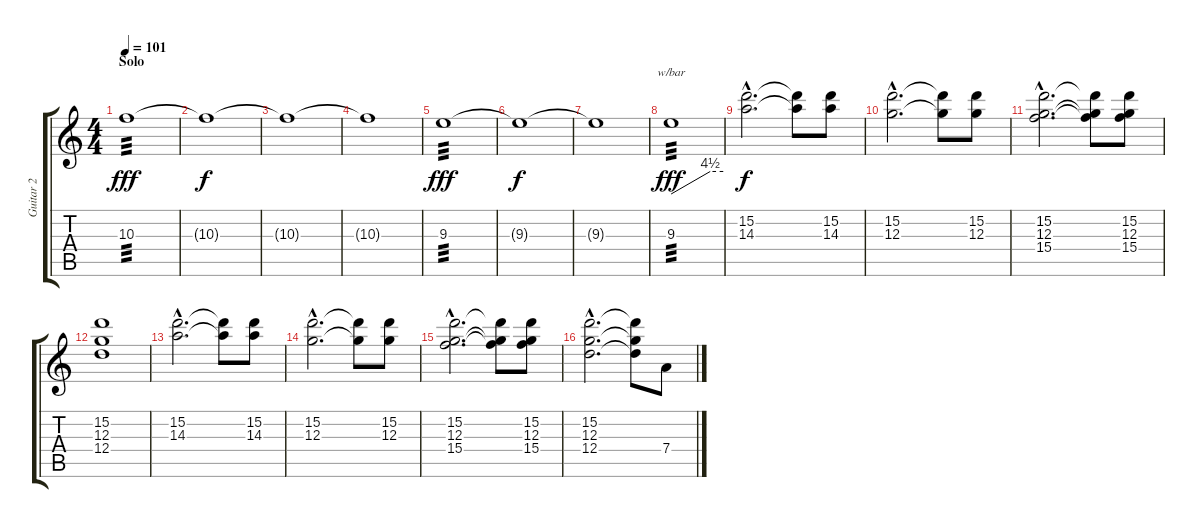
\track ("Guitar 2" "Guitar 2") {instrument overdrivenguitar}
\staff {score tabs}
\tuning (E4 B3 G3 D3 A2 E2) {hide}
\ts (4 4)
\section ("" "Solo")
\tempo 101
\clef g2
\ks c
10.3.1{tp 3 dy fff instrument overdrivenguitar} |
10.3{t}.1{dy f} |
10.3{t}.1 |
10.3{t}.1 |
9.3.1{tp 3 dy fff} |
9.3{t}.1{dy f} |
9.3{t}.1 |
9.3.1{tbe (custom default 0 0 45 18 60 18) tp 3 dy fff} |
(15.2{hac} 14.3{hac}).2{d dy f} (15.2{t} 14.3{t}).8 (15.2 14.3).8 |
(15.2{hac} 12.3{hac}).2{d} (15.2{t} 12.3{t}).8 (15.2 12.3).8 |
(15.2{hac} 12.3{hac} 15.4{hac}).2{d} (15.2{t} 12.3{t} 15.4{t}).8 (15.2 12.3 15.4).8 |
(15.2 12.3 12.4).1 |
(15.2{hac} 14.3{hac}).2{d} (15.2{t} 14.3{t}).8 (15.2 14.3).8 |
(15.2{hac} 12.3{hac}).2{d} (15.2{t} 12.3{t}).8 (15.2 12.3).8 |
(15.2{hac} 12.3{hac} 15.4{hac}).2{d} (15.2{t} 12.3{t} 15.4{t}).8 (15.2 12.3 15.4).8 |
(15.2{hac} 12.3{hac} 12.4{hac}).2{d} (15.2{t} 12.3{t} 12.4{t}).8 7.4.8{volume 16}
